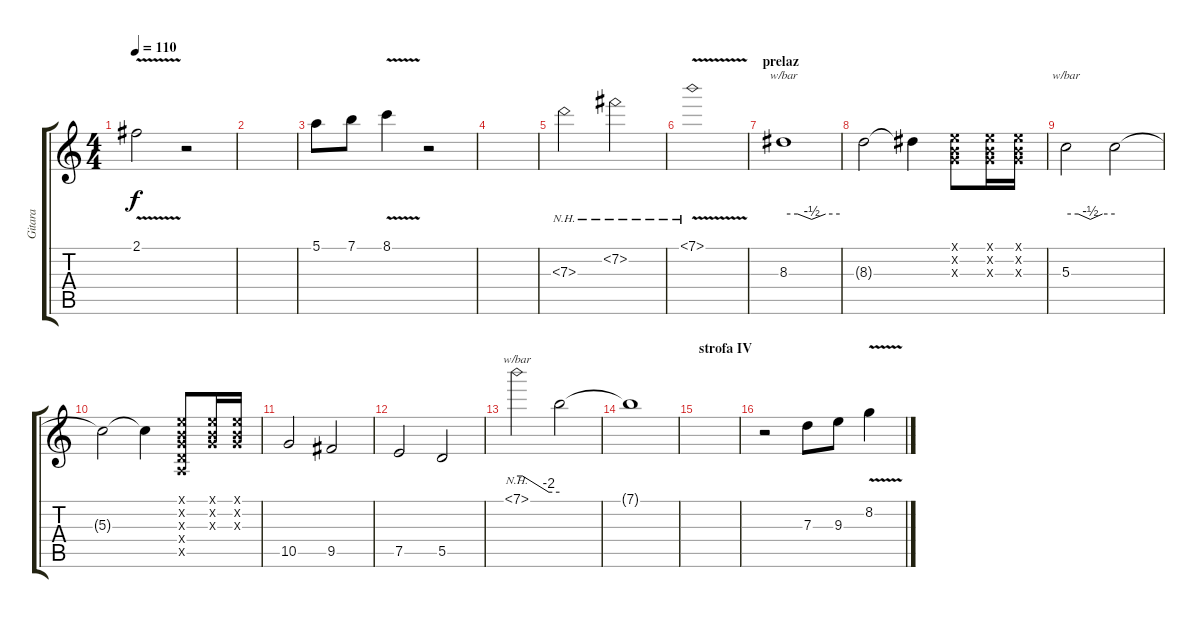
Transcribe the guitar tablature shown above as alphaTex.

\track ("Gitara" "Gitara") {instrument overdrivenguitar}
\staff {score tabs}
\tuning (E4 B3 G3 D3 A2 E2) {hide}
\ts (4 4)
\tempo 110
\clef g2
\ks c
2.1{v}.2{dy f} r.2 |
|
5.1.8 7.1.8 8.1{v}.4 r.2 |
|
7.3{nh}.2 7.2{nh}.2 |
7.1{nh v}.1 |
\section ("" "prelaz")
8.3.1{tbe (custom default 0 0 15 0 30 -2 45 0 60 0) volume 14} |
8.3{t}.2 8.3{t}.4 (0.1{x} 0.2{x} 0.3{x}).8 (0.1{x} 0.2{x} 0.3{x}).16 (0.1{x} 0.2{x} 0.3{x}).16 |
5.3.2{tbe (custom default 0 0 15 0 30 -2 45 0 60 0)} 5.3{t}.2 |
5.3{t}.2 5.3{t}.4 (0.1{x} 0.2{x} 0.3{x} 0.4{x} 0.5{x}).8 (0.1{x} 0.2{x} 0.3{x}).16 (0.1{x} 0.2{x} 0.3{x}).16 |
10.5.2{volume 14} 9.5.2 |
7.5.2 5.5.2 |
7.1{nh}.2{tbe (custom default 0 0 8 0 45 -8 60 -8)} 7.1{t}.2{volume 0} |
7.1{t}.1 |
\section ("" "strofa IV")
|
r.2 7.3.8 9.3.8 8.2{v}.4
